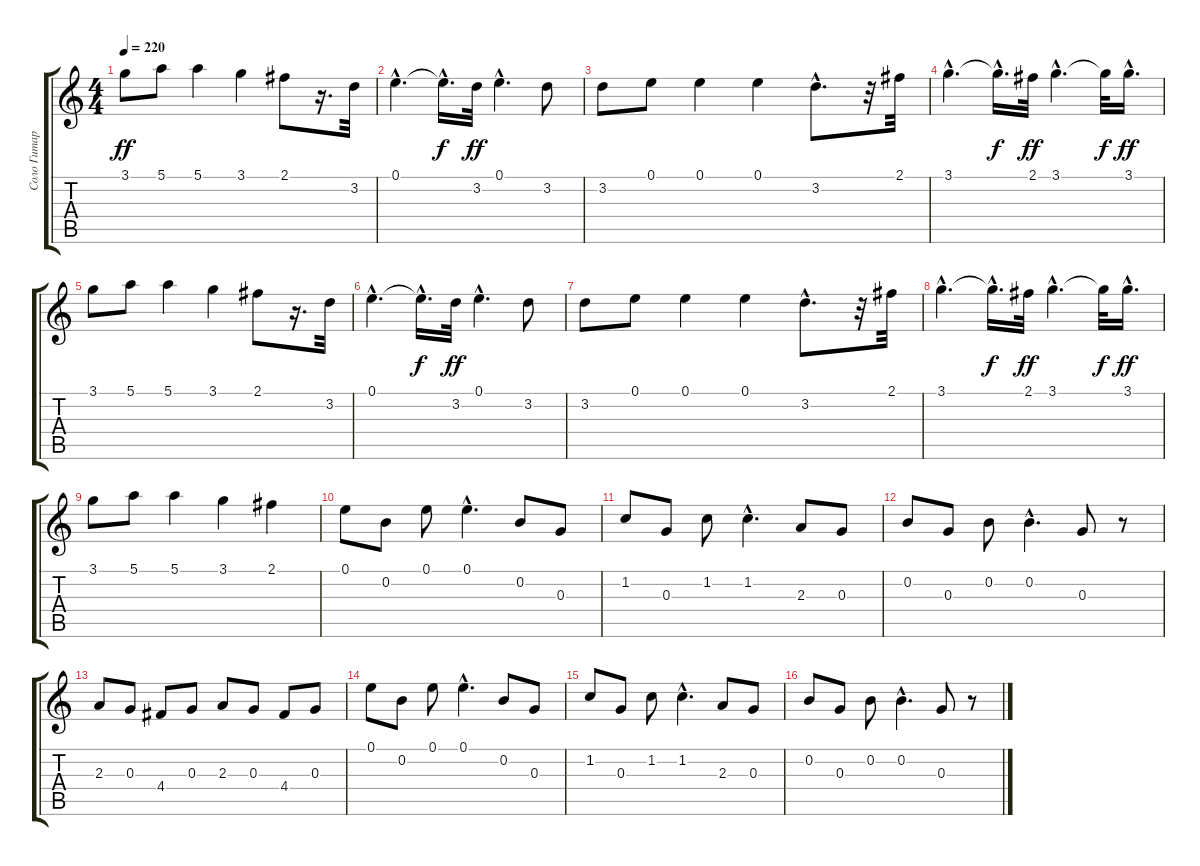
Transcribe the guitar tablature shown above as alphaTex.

\track ("Соло Гитара" "Соло Гитар") {instrument overdrivenguitar}
\staff {score tabs}
\tuning (E4 B3 G3 D3 A2 E2) {hide}
\ts (4 4)
\tempo 220
\clef g2
\ks c
3.1.8{dy ff} 5.1.8 5.1.4 3.1.4 2.1.8 r.16{d} 3.2.32 |
0.1{hac}.4{d} 0.1{hac t}.16{d dy f} 3.2.32{dy ff} 0.1{hac}.4{d} 3.2.8 |
3.2.8 0.1.8 0.1.4 0.1.4 3.2{hac}.8{d} r.32 2.1.32 |
3.1{hac}.4{d} 3.1{hac t}.16{d dy f} 2.1.32{dy ff} 3.1{hac}.4{d} 3.1{t}.32{dy f} 3.1{hac}.16{d dy ff} |
3.1.8 5.1.8 5.1.4 3.1.4 2.1.8 r.16{d} 3.2.32 |
0.1{hac}.4{d} 0.1{hac t}.16{d dy f} 3.2.32{dy ff} 0.1{hac}.4{d} 3.2.8 |
3.2.8 0.1.8 0.1.4 0.1.4 3.2{hac}.8{d} r.32 2.1.32 |
3.1{hac}.4{d} 3.1{hac t}.16{d dy f} 2.1.32{dy ff} 3.1{hac}.4{d} 3.1{t}.32{dy f} 3.1{hac}.16{d dy ff} |
3.1.8 5.1.8 5.1.4 3.1.4 2.1.4 |
0.1.8 0.2.8 0.1.8 0.1{hac}.4{d} 0.2.8 0.3.8 |
1.2.8 0.3.8 1.2.8 1.2{hac}.4{d} 2.3.8 0.3.8 |
0.2.8 0.3.8 0.2.8 0.2{hac}.4{d} 0.3.8 r.8 |
2.3.8 0.3.8 4.4.8 0.3.8 2.3.8 0.3.8 4.4.8 0.3.8 |
0.1.8 0.2.8 0.1.8 0.1{hac}.4{d} 0.2.8 0.3.8 |
1.2.8 0.3.8 1.2.8 1.2{hac}.4{d} 2.3.8 0.3.8 |
0.2.8 0.3.8 0.2.8 0.2{hac}.4{d} 0.3.8 r.8
